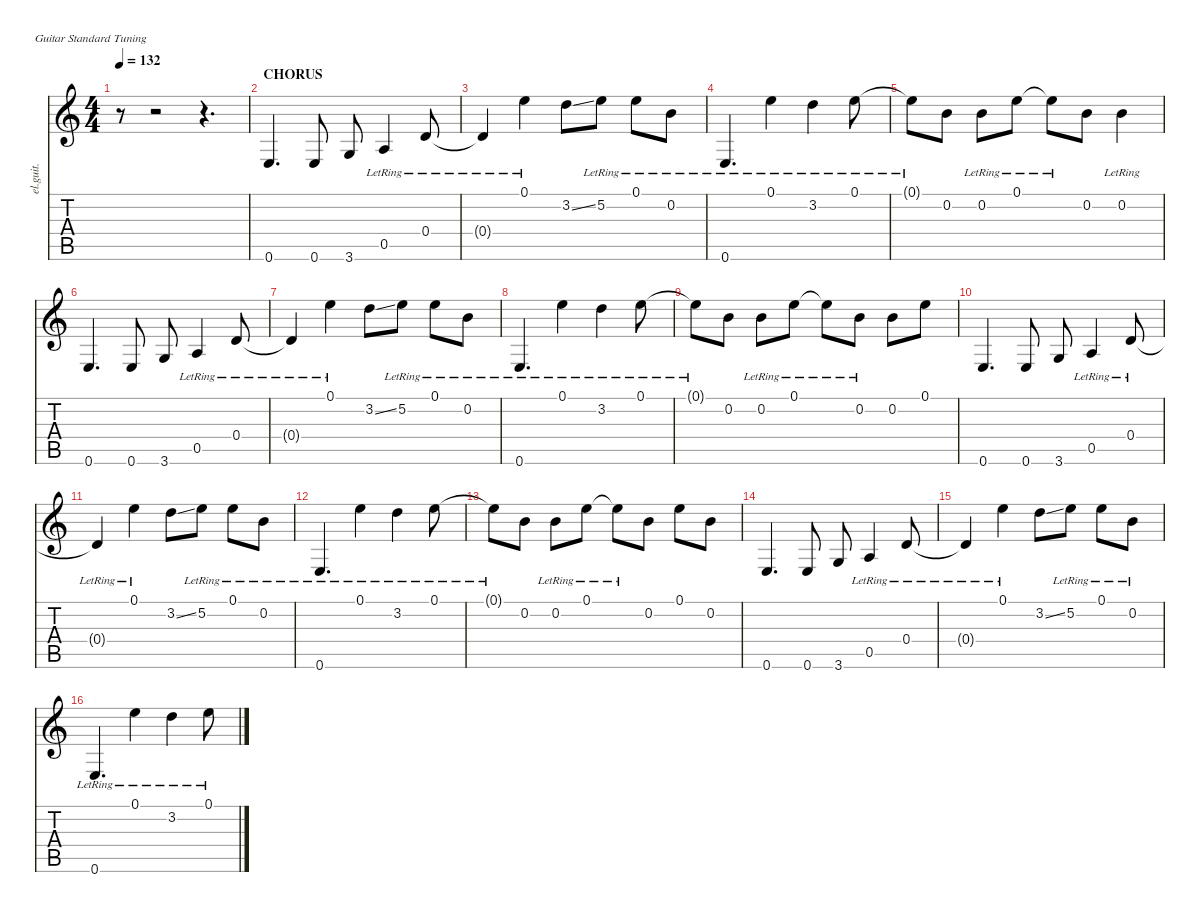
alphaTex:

\defaultSystemsLayout 4
\hideDynamics
\bracketExtendMode nobrackets
\otherSystemsTrackNameOrientation horizontal
\track ("Gtr.2" "el.guit.") {instrument electricguitarclean}
\staff {score tabs}
\tuning (E4 B3 G3 D3 A2 E2)
\ts (4 4)
\tempo 132
\clef g2
\ks c
r.8{dy f beam Down} r.2{beam Down} r.4{d beam Down} |
\section ("" "CHORUS")
0.6.4{d dy ff beam Up} 0.6.8{dy mf beam Up} 3.6.8{dy f beam Up} 0.5{lr}.4{dy ff beam Up} 0.4{lr}.8{dy fff beam Up} |
0.4{lr t}.4{dy f beam Up} 0.1{lr}.4{dy ff beam Down} 3.2{ss}.8{dy mf beam Down} 5.2{lr}.8{beam Down} 0.1{lr}.8{dy f beam Down} 0.2{lr}.8{dy mp beam Down} |
0.6{lr}.4{d dy ff beam Up} 0.1{lr}.4{beam Down} 3.2{lr}.4{dy mp beam Down} 0.1{lr}.8{dy ff beam Down} |
0.1{lr t}.8{dy f beam Down} 0.2.8{dy mf beam Down} 0.2{lr}.8{dy f beam Down} 0.1{lr}.8{dy fff beam Down} 0.1{lr t}.8{dy f beam Down} 0.2.8{beam Down} 0.2{lr}.4{dy mf beam Down} |
0.6.4{d dy ff beam Up} 0.6.8{dy mf beam Up} 3.6.8{dy f beam Up} 0.5{lr}.4{dy ff beam Up} 0.4{lr}.8{dy fff beam Up} |
0.4{lr t}.4{dy f beam Up} 0.1{lr}.4{dy ff beam Down} 3.2{ss}.8{dy mf beam Down} 5.2{lr}.8{beam Down} 0.1{lr}.8{dy f beam Down} 0.2{lr}.8{dy mp beam Down} |
0.6{lr}.4{d dy ff beam Up} 0.1{lr}.4{beam Down} 3.2{lr}.4{dy mp beam Down} 0.1{lr}.8{dy ff beam Down} |
0.1{lr t}.8{dy f beam Down} 0.2.8{dy mf beam Down} 0.2{lr}.8{dy f beam Down} 0.1{lr}.8{dy fff beam Down} 0.1{lr t}.8{dy f beam Down} 0.2{lr}.8{dy mp beam Down} 0.2.8{dy f beam Down} 0.1.8{beam Down} |
0.6.4{d dy ff beam Up} 0.6.8{dy mf beam Up} 3.6.8{dy f beam Up} 0.5{lr}.4{dy ff beam Up} 0.4{lr}.8{dy fff beam Up} |
0.4{lr t}.4{dy f beam Up} 0.1{lr}.4{dy ff beam Down} 3.2{ss}.8{dy mf beam Down} 5.2{lr}.8{beam Down} 0.1{lr}.8{dy f beam Down} 0.2{lr}.8{dy mp beam Down} |
0.6{lr}.4{d dy ff beam Up} 0.1{lr}.4{beam Down} 3.2{lr}.4{dy mp beam Down} 0.1{lr}.8{dy ff beam Down} |
0.1{lr t}.8{dy f beam Down} 0.2.8{dy mf beam Down} 0.2{lr}.8{dy f beam Down} 0.1{lr}.8{dy fff beam Down} 0.1{lr t}.8{dy f beam Down} 0.2.8{beam Down} 0.1.8{dy mf beam Down} 0.2.8{beam Down} |
0.6.4{d dy ff beam Up} 0.6.8{dy mf beam Up} 3.6.8{dy f beam Up} 0.5{lr}.4{dy ff beam Up} 0.4{lr}.8{dy fff beam Up} |
0.4{lr t}.4{dy f beam Up} 0.1{lr}.4{dy ff beam Down} 3.2{ss}.8{dy mf beam Down} 5.2{lr}.8{beam Down} 0.1{lr}.8{dy f beam Down} 0.2{lr}.8{dy mp beam Down} |
0.6{lr}.4{d dy ff beam Up} 0.1{lr}.4{beam Down} 3.2{lr}.4{dy mp beam Down} 0.1{lr}.8{dy ff beam Down}
